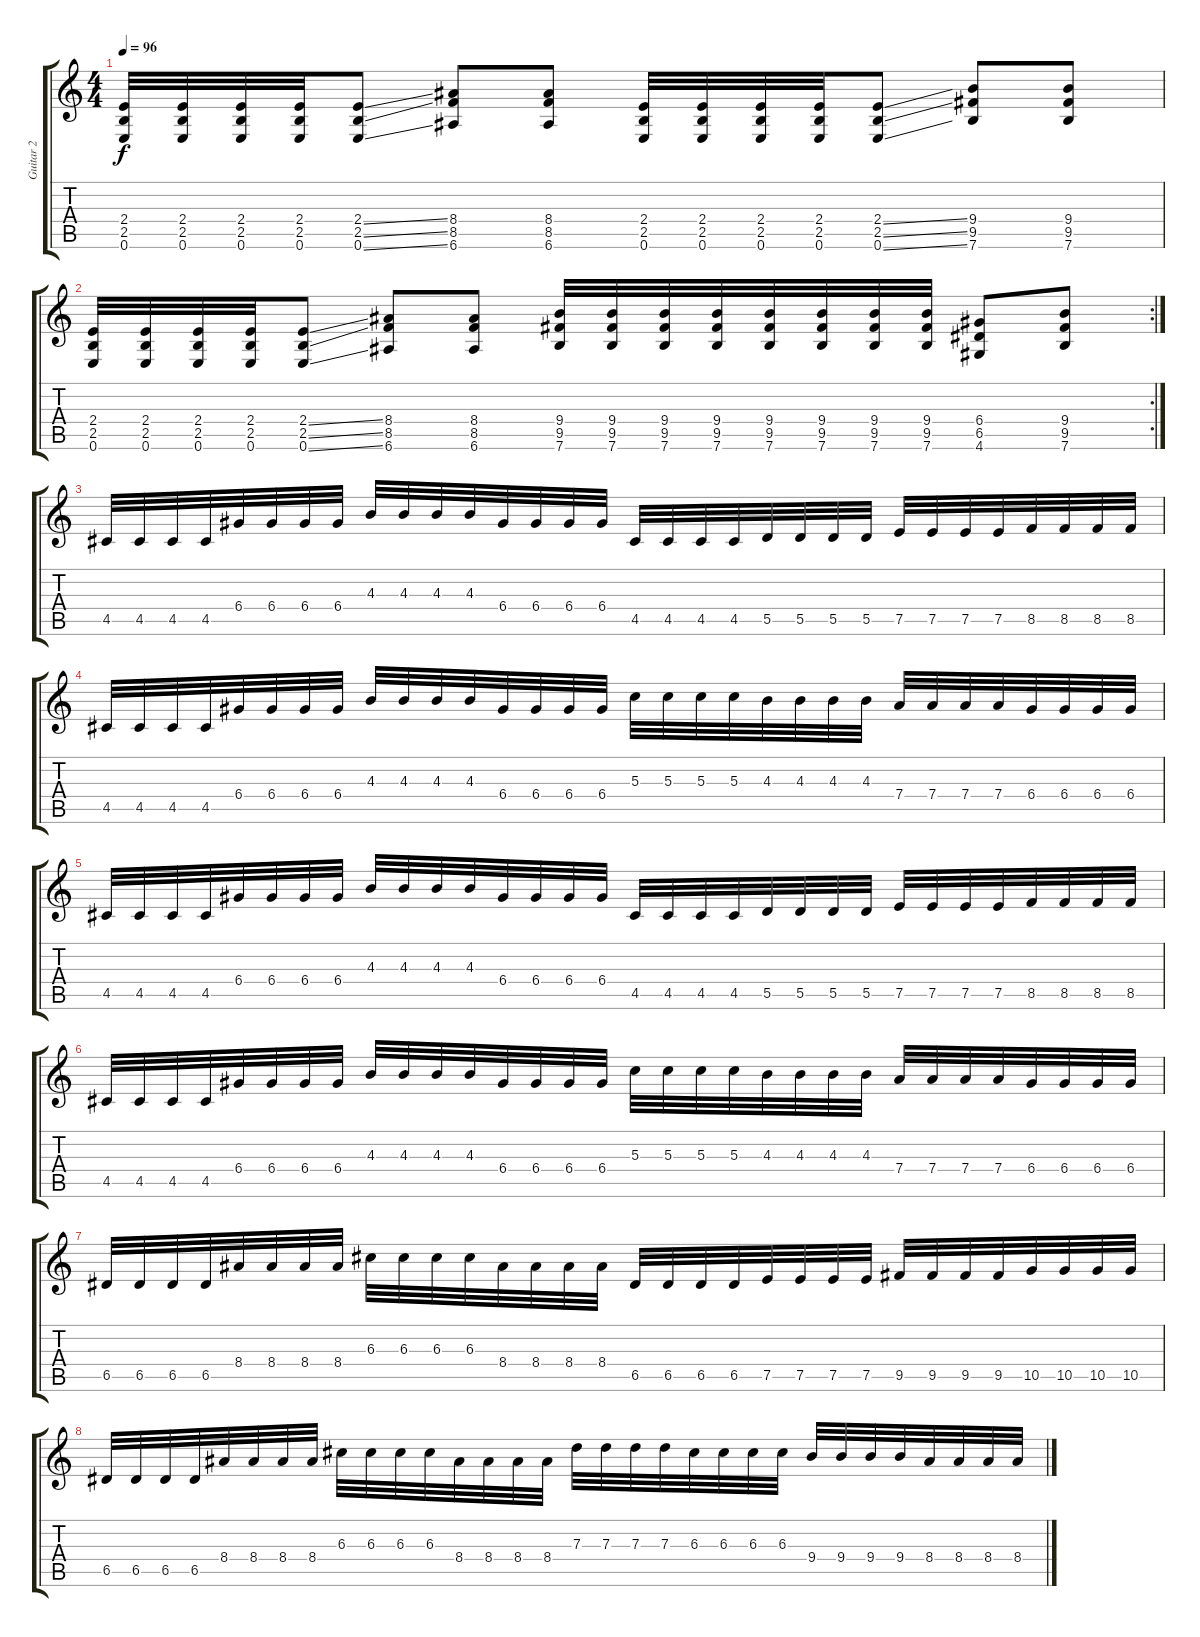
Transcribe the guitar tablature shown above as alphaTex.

\track ("Guitar 2" "Guitar 2") {instrument distortionguitar}
\staff {score tabs}
\tuning (E4 B3 G3 D3 A2 E2) {hide}
\ts (4 4)
\tempo 96
\clef g2
\ks c
(2.4 2.5 0.6).32{dy f} (2.4 2.5 0.6).32 (2.4 2.5 0.6).32 (2.4 2.5 0.6).32 (2.4{ss} 2.5{ss} 0.6{ss}).8 (8.4 8.5 6.6).8 (8.4 8.5 6.6).8 (2.4 2.5 0.6).32 (2.4 2.5 0.6).32 (2.4 2.5 0.6).32 (2.4 2.5 0.6).32 (2.4{ss} 2.5{ss} 0.6{ss}).8 (9.4 9.5 7.6).8 (9.4 9.5 7.6).8 |
\rc 2
(2.4 2.5 0.6).32 (2.4 2.5 0.6).32 (2.4 2.5 0.6).32 (2.4 2.5 0.6).32 (2.4{ss} 2.5{ss} 0.6{ss}).8 (8.4 8.5 6.6).8 (8.4 8.5 6.6).8 (9.4 9.5 7.6).32 (9.4 9.5 7.6).32 (9.4 9.5 7.6).32 (9.4 9.5 7.6).32 (9.4 9.5 7.6).32 (9.4 9.5 7.6).32 (9.4 9.5 7.6).32 (9.4 9.5 7.6).32 (6.4 6.5 4.6).8 (9.4 9.5 7.6).8 |
4.5.32 4.5.32 4.5.32 4.5.32 6.4.32 6.4.32 6.4.32 6.4.32 4.3.32 4.3.32 4.3.32 4.3.32 6.4.32 6.4.32 6.4.32 6.4.32 4.5.32 4.5.32 4.5.32 4.5.32 5.5.32 5.5.32 5.5.32 5.5.32 7.5.32 7.5.32 7.5.32 7.5.32 8.5.32 8.5.32 8.5.32 8.5.32 |
4.5.32 4.5.32 4.5.32 4.5.32 6.4.32 6.4.32 6.4.32 6.4.32 4.3.32 4.3.32 4.3.32 4.3.32 6.4.32 6.4.32 6.4.32 6.4.32 5.3.32 5.3.32 5.3.32 5.3.32 4.3.32 4.3.32 4.3.32 4.3.32 7.4.32 7.4.32 7.4.32 7.4.32 6.4.32 6.4.32 6.4.32 6.4.32 |
4.5.32 4.5.32 4.5.32 4.5.32 6.4.32 6.4.32 6.4.32 6.4.32 4.3.32 4.3.32 4.3.32 4.3.32 6.4.32 6.4.32 6.4.32 6.4.32 4.5.32 4.5.32 4.5.32 4.5.32 5.5.32 5.5.32 5.5.32 5.5.32 7.5.32 7.5.32 7.5.32 7.5.32 8.5.32 8.5.32 8.5.32 8.5.32 |
4.5.32 4.5.32 4.5.32 4.5.32 6.4.32 6.4.32 6.4.32 6.4.32 4.3.32 4.3.32 4.3.32 4.3.32 6.4.32 6.4.32 6.4.32 6.4.32 5.3.32 5.3.32 5.3.32 5.3.32 4.3.32 4.3.32 4.3.32 4.3.32 7.4.32 7.4.32 7.4.32 7.4.32 6.4.32 6.4.32 6.4.32 6.4.32 |
6.5.32 6.5.32 6.5.32 6.5.32 8.4.32 8.4.32 8.4.32 8.4.32 6.3.32 6.3.32 6.3.32 6.3.32 8.4.32 8.4.32 8.4.32 8.4.32 6.5.32 6.5.32 6.5.32 6.5.32 7.5.32 7.5.32 7.5.32 7.5.32 9.5.32 9.5.32 9.5.32 9.5.32 10.5.32 10.5.32 10.5.32 10.5.32 |
6.5.32 6.5.32 6.5.32 6.5.32 8.4.32 8.4.32 8.4.32 8.4.32 6.3.32 6.3.32 6.3.32 6.3.32 8.4.32 8.4.32 8.4.32 8.4.32 7.3.32 7.3.32 7.3.32 7.3.32 6.3.32 6.3.32 6.3.32 6.3.32 9.4.32 9.4.32 9.4.32 9.4.32 8.4.32 8.4.32 8.4.32 8.4.32
